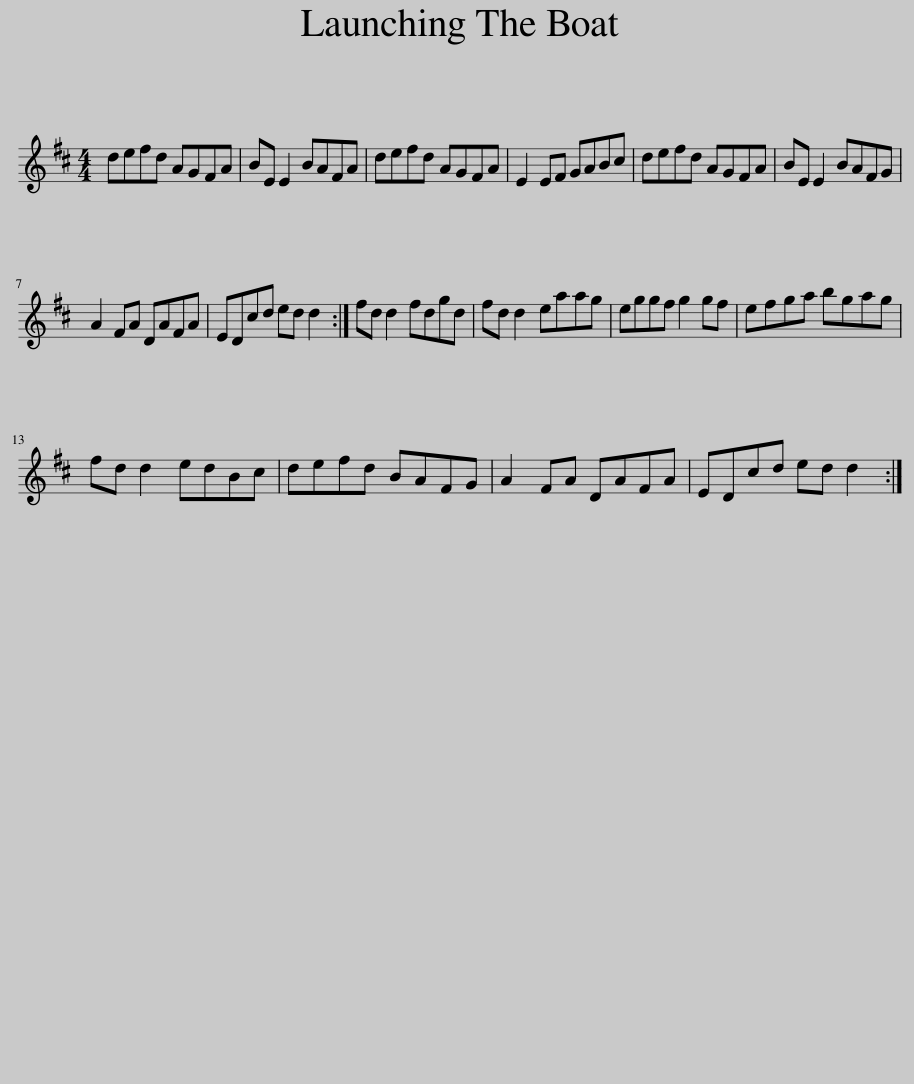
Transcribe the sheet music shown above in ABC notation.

X:1
L:1/8
M:4/4
I:linebreak $
K:D
V:1 treble
V:1
 defd AGFA | BE E2 BAFA | defd AGFA | E2 EF GABc | defd AGFA | %5
 BE E2 BAFG |$ A2 FA DAFA | EDcd ed d2 :| fd d2 fdgd | fd d2 eaag | %10
 eggf g2 gf | efga bgag |$ fd d2 edBc | defd BAFG | A2 FA DAFA | %15
 EDcd ed d2 :| %16
